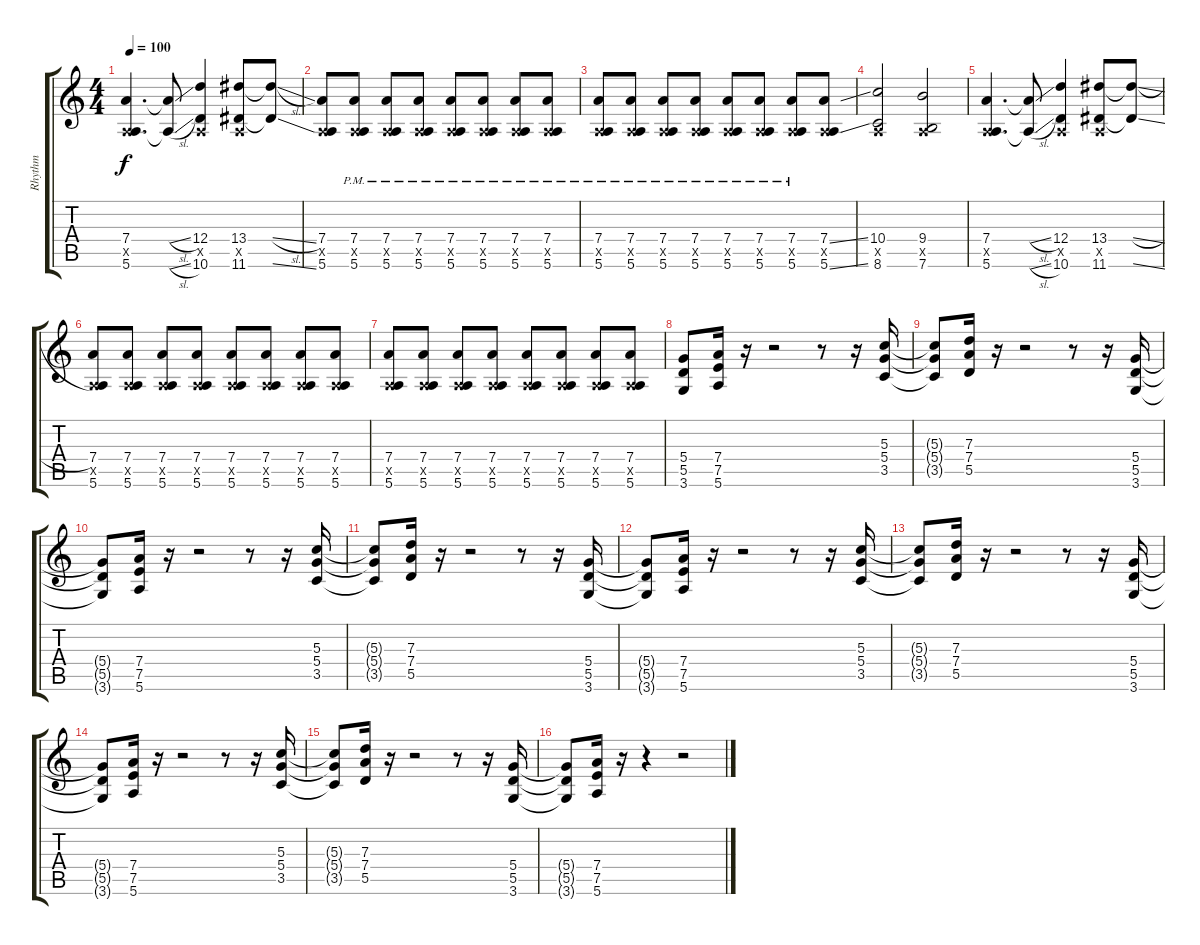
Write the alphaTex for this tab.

\track ("Rhythm" "Rhythm") {instrument overdrivenguitar}
\staff {score tabs}
\tuning (E4 B3 G3 D3 A2 E2) {hide}
\ts (4 4)
\tempo 100
\clef g2
\ks c
(7.4 0.5{x} 5.6).4{d dy f} (7.4{sl t} 5.6{sl t}).8 (12.4 0.5{x} 10.6).4 (13.4 0.5{x} 11.6).8 (13.4{sl t} 11.6{ss t}).8 |
(7.4 0.5{x} 5.6).8 (7.4{pm} 0.5{x} 5.6{pm}).8 (7.4{pm} 0.5{x} 5.6{pm}).8 (7.4{pm} 0.5{x} 5.6{pm}).8 (7.4{pm} 0.5{x} 5.6{pm}).8 (7.4{pm} 0.5{x} 5.6{pm}).8 (7.4{pm} 0.5{x} 5.6{pm}).8 (7.4{pm} 0.5{x} 5.6{pm}).8 |
(7.4{pm} 0.5{x} 5.6{pm}).8 (7.4{pm} 0.5{x} 5.6{pm}).8 (7.4{pm} 0.5{x} 5.6{pm}).8 (7.4{pm} 0.5{x} 5.6{pm}).8 (7.4{pm} 0.5{x} 5.6{pm}).8 (7.4{pm} 0.5{x} 5.6{pm}).8 (7.4{pm} 0.5{x} 5.6{pm}).8 (7.4{ss} 0.5{x} 5.6{ss}).8 |
(10.4 0.5{x} 8.6).2 (9.4 0.5{x} 7.6).2 |
(7.4 0.5{x} 5.6).4{d} (7.4{sl t} 5.6{sl t}).8 (12.4 0.5{x} 10.6).4 (13.4 0.5{x} 11.6).8 (13.4{sl t} 11.6{ss t}).8 |
(7.4 0.5{x} 5.6).8 (7.4 0.5{x} 5.6).8 (7.4 0.5{x} 5.6).8 (7.4 0.5{x} 5.6).8 (7.4 0.5{x} 5.6).8 (7.4 0.5{x} 5.6).8 (7.4 0.5{x} 5.6).8 (7.4 0.5{x} 5.6).8 |
(7.4 0.5{x} 5.6).8 (7.4 0.5{x} 5.6).8 (7.4 0.5{x} 5.6).8 (7.4 0.5{x} 5.6).8 (7.4 0.5{x} 5.6).8 (7.4 0.5{x} 5.6).8 (7.4 0.5{x} 5.6).8 (7.4 0.5{x} 5.6).8 |
(5.4 5.5 3.6).8 (7.4 7.5 5.6).16 r.16 r.2 r.8 r.16 (5.3 5.4 3.5).16 |
(5.3{t} 5.4{t} 3.5{t}).8 (7.3 7.4 5.5).16 r.16 r.2 r.8 r.16 (5.4 5.5 3.6).16 |
(5.4{t} 5.5{t} 3.6{t}).8 (7.4 7.5 5.6).16 r.16 r.2 r.8 r.16 (5.3 5.4 3.5).16 |
(5.3{t} 5.4{t} 3.5{t}).8 (7.3 7.4 5.5).16 r.16 r.2 r.8 r.16 (5.4 5.5 3.6).16 |
(5.4{t} 5.5{t} 3.6{t}).8 (7.4 7.5 5.6).16 r.16 r.2 r.8 r.16 (5.3 5.4 3.5).16 |
(5.3{t} 5.4{t} 3.5{t}).8 (7.3 7.4 5.5).16 r.16 r.2 r.8 r.16 (5.4 5.5 3.6).16 |
(5.4{t} 5.5{t} 3.6{t}).8 (7.4 7.5 5.6).16 r.16 r.2 r.8 r.16 (5.3 5.4 3.5).16 |
(5.3{t} 5.4{t} 3.5{t}).8 (7.3 7.4 5.5).16 r.16 r.2 r.8 r.16 (5.4 5.5 3.6).16 |
(5.4{t} 5.5{t} 3.6{t}).8 (7.4 7.5 5.6).16 r.16 r.4 r.2
